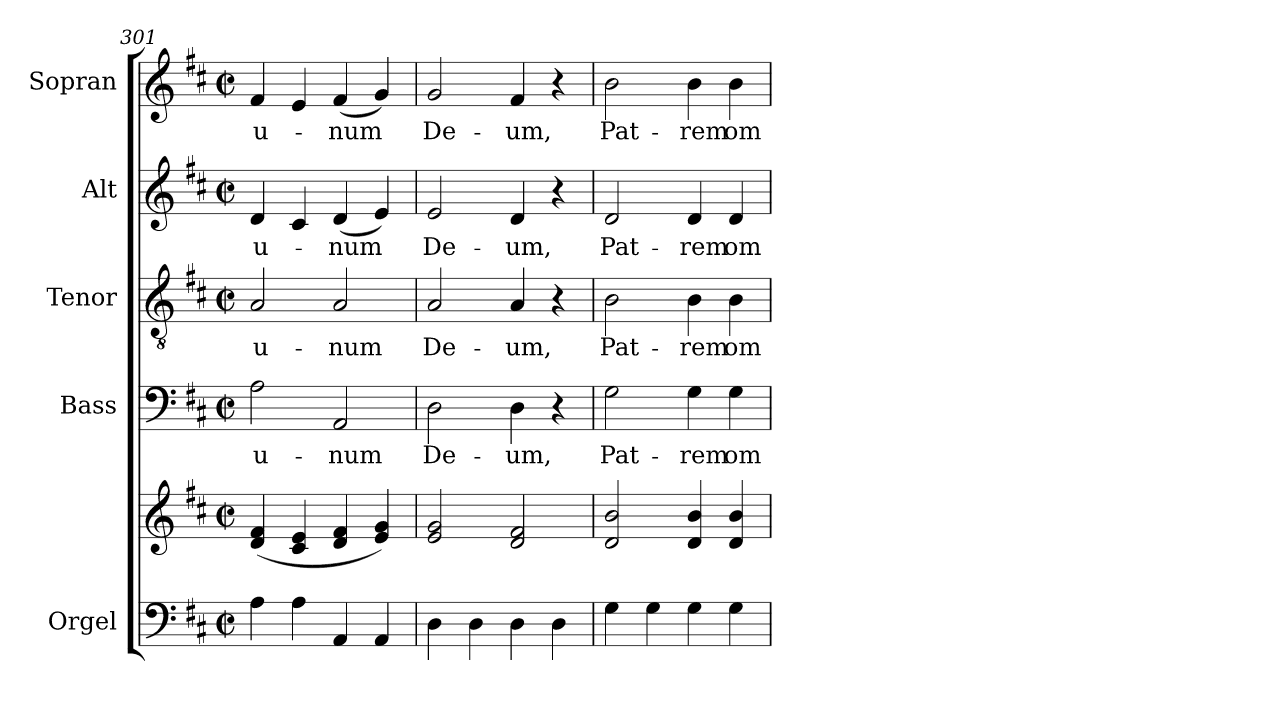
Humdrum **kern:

**kern	**kern	**kern	**text	**kern	**text	**kern	**text	**kern	**text
*part5	*part5	*part4	*part4	*part3	*part3	*part2	*part2	*part1	*part1
*staff6	*staff5	*staff4	*staff4	*staff3	*staff3	*staff2	*staff2	*staff1	*staff1
*I"Orgel	*	*I"Bass	*	*I"Tenor	*	*I"Alt	*	*I"Sopran	*
*I'Org.	*	*I'B.	*	*I'T.	*	*I'A.	*	*I'S.	*
*clefF4	*clefG2	*clefF4	*	*clefGv2	*	*clefG2	*	*clefG2	*
*k[f#c#]	*k[f#c#]	*k[f#c#]	*	*k[f#c#]	*	*k[f#c#]	*	*k[f#c#]	*
*D:	*D:	*D:	*	*D:	*	*D:	*	*D:	*
*M2/2	*M2/2	*M2/2	*	*M2/2	*	*M2/2	*	*M2/2	*
*met(c|)	*met(c|)	*met(c|)	*	*met(c|)	*	*met(c|)	*	*met(c|)	*
=301	=301	=301	=301	=301	=301	=301	=301	=301	=301
!	!	!	!LO:LY:b	!	!LO:LY:b	!	!LO:LY:b	!	!LO:LY:b
4A\	(<4d/ 4f#/	2A\	u-	2A/	u-	4d/	u-	4f#/	u-
4A\	4c#/ 4e/	.	.	.	.	4c#/	.	4e/	.
!	!	!	!LO:LY:b	!	!LO:LY:b	!	!LO:LY:b	!	!LO:LY:b
4AA/	4d/ 4f#/	2AA/	-num	2A/	-num	(<4d/	-num	(<4f#/	-num
4AA/	4e/ 4g/)	.	.	.	.	4e/)	.	4g/)	.
=302	=302	=302	=302	=302	=302	=302	=302	=302	=302
!	!	!	!LO:LY:b	!	!LO:LY:b	!	!LO:LY:b	!	!LO:LY:b
4D\	2e/ 2g/	2D\	De-	2A/	De-	2e/	De-	2g/	De-
4D\	.	.	.	.	.	.	.	.	.
!	!	!	!LO:LY:b	!	!LO:LY:b	!	!LO:LY:b	!	!LO:LY:b
4D\	2d/ 2f#/	4D\	-um,	4A/	-um,	4d/	-um,	4f#/	-um,
4D\	.	4r	.	4r	.	4r	.	4r	.
=303	=303	=303	=303	=303	=303	=303	=303	=303	=303
!	!	!	!LO:LY:b	!	!LO:LY:b	!	!LO:LY:b	!	!LO:LY:b
4G\	2d/ 2b/	2G\	Pat-	2B\	Pat-	2d/	Pat-	2b\	Pat-
4G\	.	.	.	.	.	.	.	.	.
!	!	!	!LO:LY:b	!	!LO:LY:b	!	!LO:LY:b	!	!LO:LY:b
4G\	4d/ 4b/	4G\	-rem	4B\	-rem	4d/	-rem	4b\	-rem
!	!	!	!LO:LY:b	!	!LO:LY:b	!	!LO:LY:b	!	!LO:LY:b
4G\	4d/ 4b/	4G\	om-	4B\	om-	4d/	om-	4b\	om-
=	=	=	=	=	=	=	=	=	=
*-	*-	*-	*-	*-	*-	*-	*-	*-	*-
